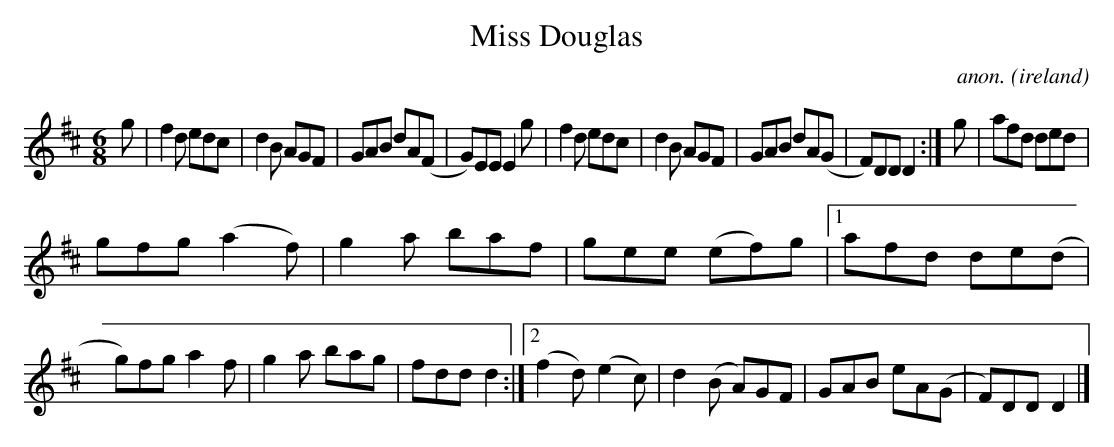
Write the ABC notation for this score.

X:1
T:Miss Douglas
O:ireland
C:anon.
M:6/8
L:1/8
K:D
g|f2d edc|d2B AGF|GAB dA(F|G)EE E2g|f2d edc|d2B AGF|GAB dA(G|F)DD D2:|g|afd ded|
gfg (a2f)|g2a baf|gee (ef)g|[1afd de(d|g)fg a2f|g2a bag|fdd d2:|[2(f2d) (e2c)|d2(B A)GF|GAB eA(G|F)DD D2|]
